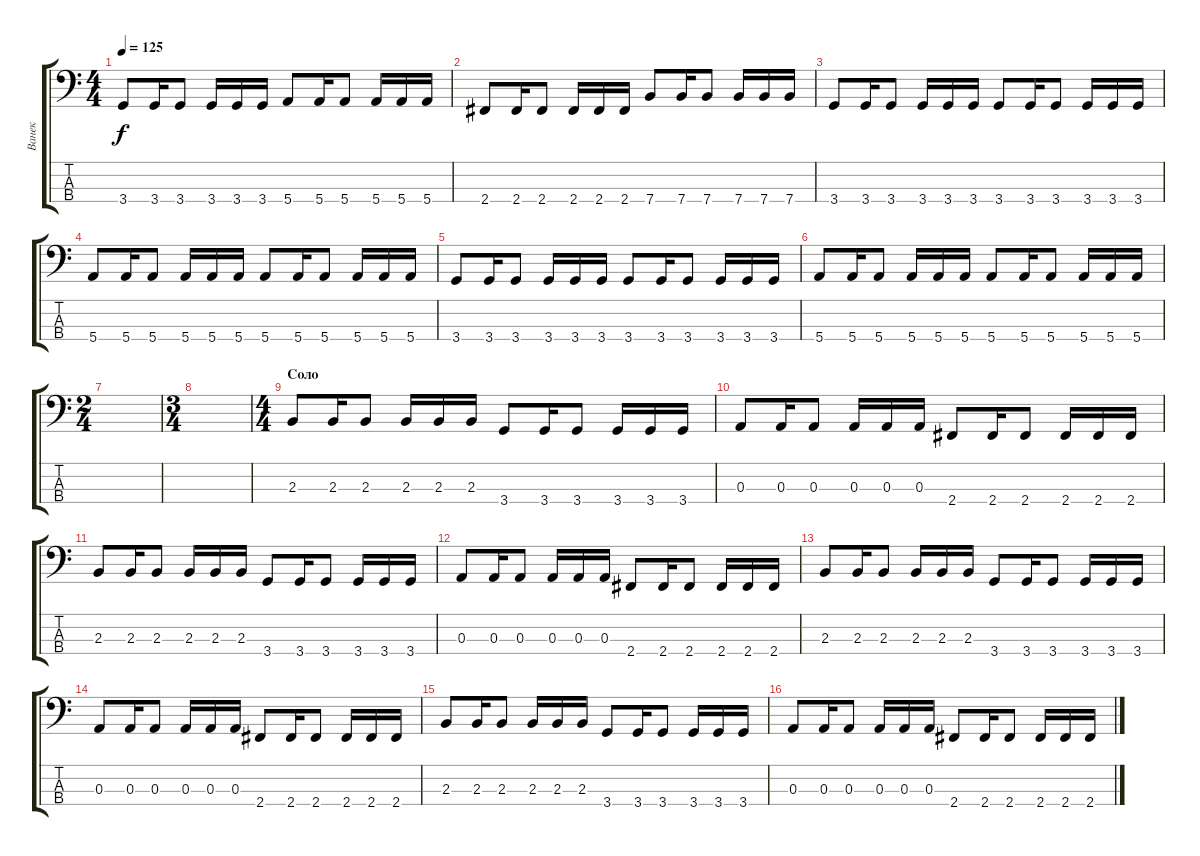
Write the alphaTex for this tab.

\track ("Ванек" "Ванек") {instrument electricbassfinger}
\staff {score tabs}
\tuning (G2 D2 A1 E1) {hide}
\ts (4 4)
\tempo 125
\clef f4
\ks c
3.4.8{dy f} 3.4.16 3.4.8 3.4.16 3.4.16 3.4.16 5.4.8 5.4.16 5.4.8 5.4.16 5.4.16 5.4.16 |
2.4.8 2.4.16 2.4.8 2.4.16 2.4.16 2.4.16 7.4.8 7.4.16 7.4.8 7.4.16 7.4.16 7.4.16 |
3.4.8 3.4.16 3.4.8 3.4.16 3.4.16 3.4.16 3.4.8 3.4.16 3.4.8 3.4.16 3.4.16 3.4.16 |
5.4.8 5.4.16 5.4.8 5.4.16 5.4.16 5.4.16 5.4.8 5.4.16 5.4.8 5.4.16 5.4.16 5.4.16 |
3.4.8 3.4.16 3.4.8 3.4.16 3.4.16 3.4.16 3.4.8 3.4.16 3.4.8 3.4.16 3.4.16 3.4.16 |
5.4.8 5.4.16 5.4.8 5.4.16 5.4.16 5.4.16 5.4.8 5.4.16 5.4.8 5.4.16 5.4.16 5.4.16 |
\ts (2 4)
|
\ts (3 4)
|
\ts (4 4)
\section ("" "Соло")
2.3.8 2.3.16 2.3.8 2.3.16 2.3.16 2.3.16 3.4.8 3.4.16 3.4.8 3.4.16 3.4.16 3.4.16 |
0.3.8 0.3.16 0.3.8 0.3.16 0.3.16 0.3.16 2.4.8 2.4.16 2.4.8 2.4.16 2.4.16 2.4.16 |
2.3.8 2.3.16 2.3.8 2.3.16 2.3.16 2.3.16 3.4.8 3.4.16 3.4.8 3.4.16 3.4.16 3.4.16 |
0.3.8 0.3.16 0.3.8 0.3.16 0.3.16 0.3.16 2.4.8 2.4.16 2.4.8 2.4.16 2.4.16 2.4.16 |
2.3.8 2.3.16 2.3.8 2.3.16 2.3.16 2.3.16 3.4.8 3.4.16 3.4.8 3.4.16 3.4.16 3.4.16 |
0.3.8 0.3.16 0.3.8 0.3.16 0.3.16 0.3.16 2.4.8 2.4.16 2.4.8 2.4.16 2.4.16 2.4.16 |
2.3.8 2.3.16 2.3.8 2.3.16 2.3.16 2.3.16 3.4.8 3.4.16 3.4.8 3.4.16 3.4.16 3.4.16 |
0.3.8 0.3.16 0.3.8 0.3.16 0.3.16 0.3.16 2.4.8 2.4.16 2.4.8 2.4.16 2.4.16 2.4.16
